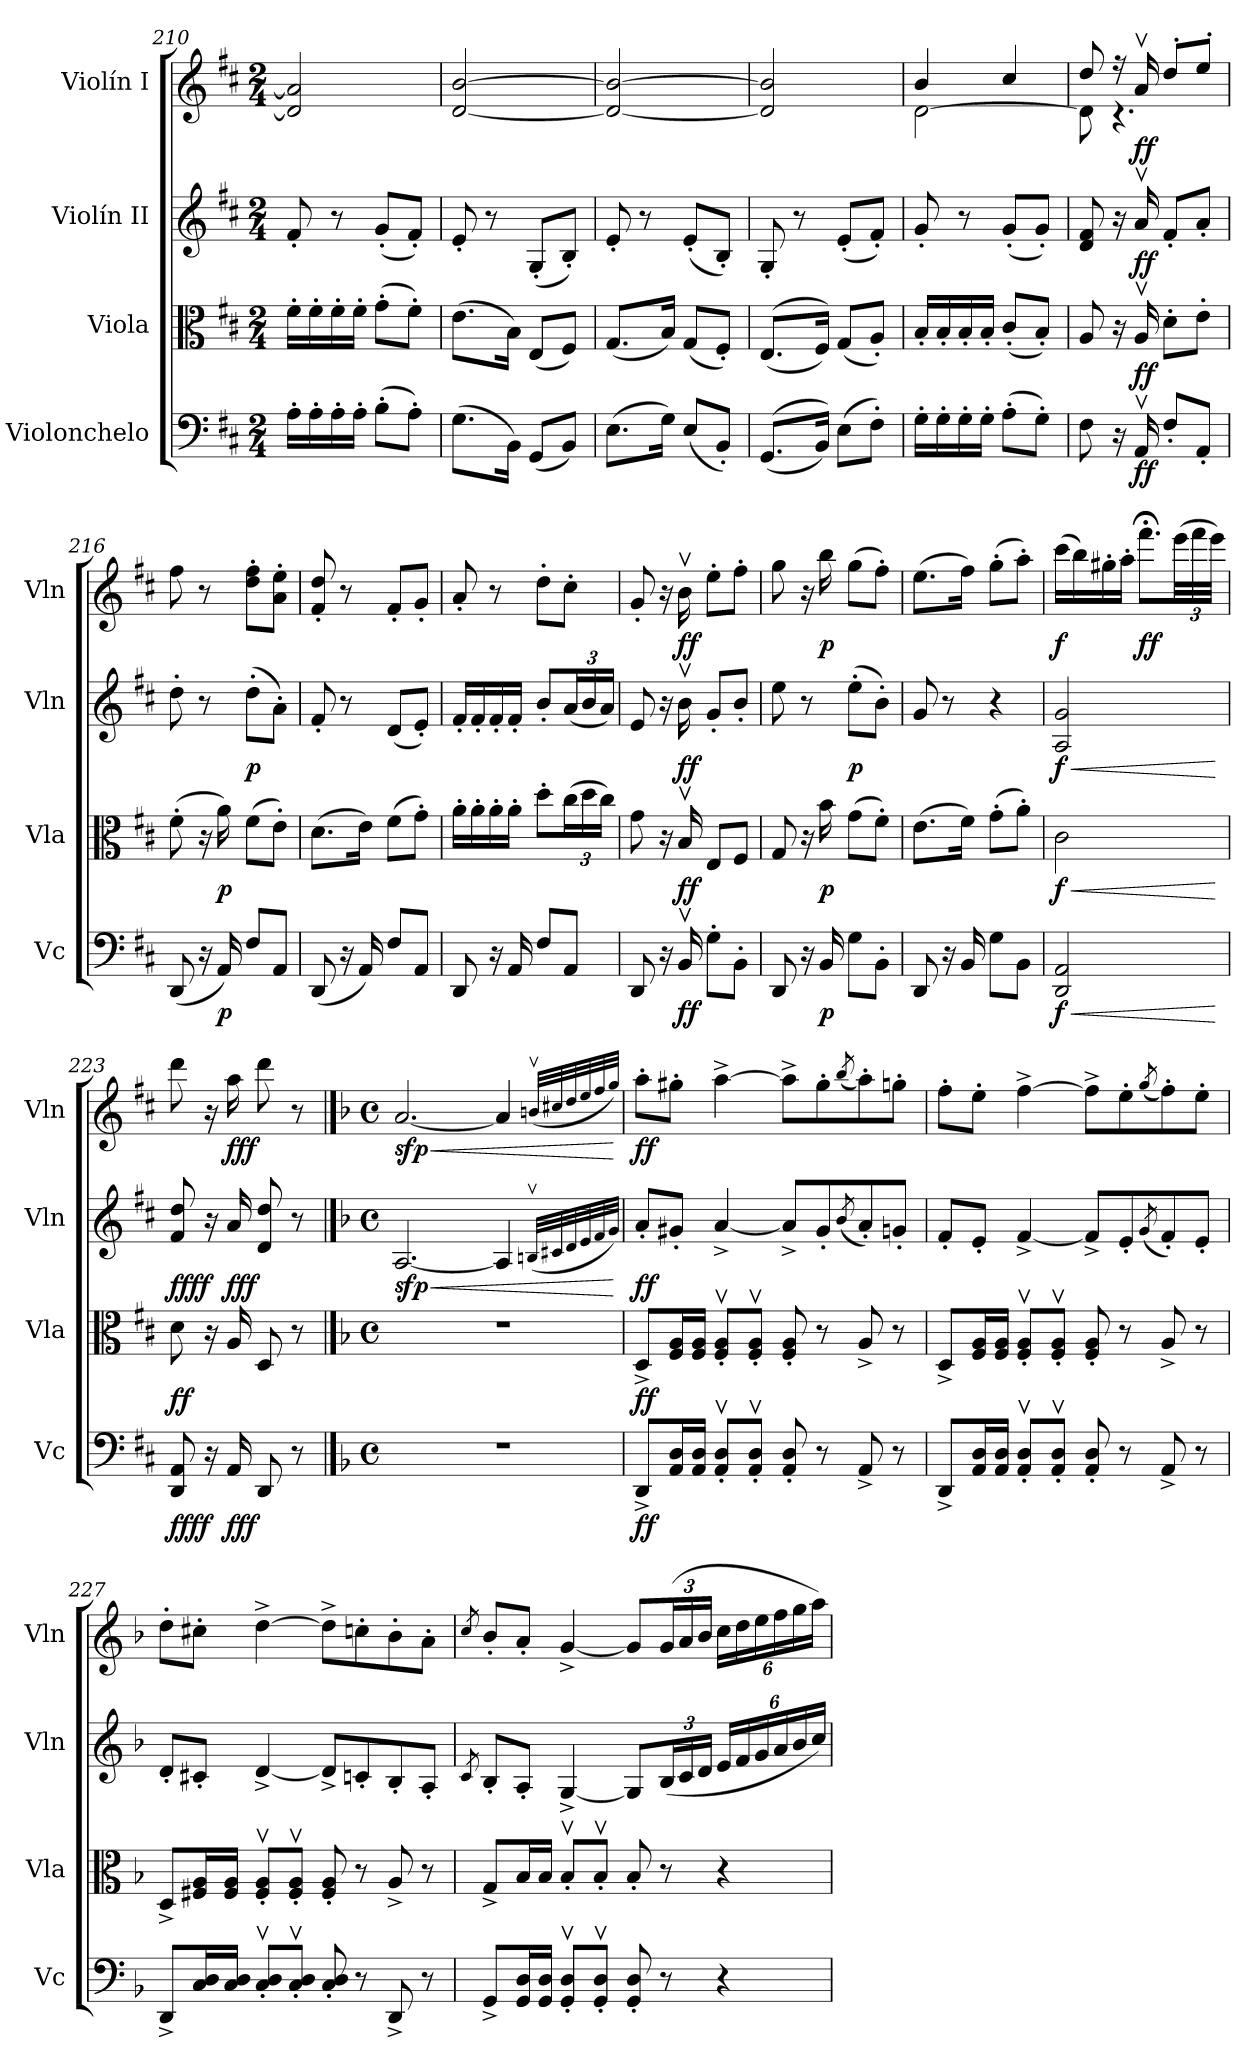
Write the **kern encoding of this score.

**kern	**dynam	**kern	**dynam	**kern	**dynam	**kern	**dynam
*part4	*part4	*part3	*part3	*part2	*part2	*part1	*part1
*staff4	*staff4	*staff3	*staff3	*staff2	*staff2	*staff1	*staff1
*I"Violonchelo	*	*I"Viola	*	*I"Violín II	*	*I"Violín I	*
*I'Vc	*	*I'Vla	*	*I'Vln	*	*I'Vln	*
*clefF4	*	*clefC3	*	*clefG2	*	*clefG2	*
*k[f#c#]	*	*k[f#c#]	*	*k[f#c#]	*	*k[f#c#]	*
*M2/4	*	*M2/4	*	*M2/4	*	*M2/4	*
=210	=210	=210	=210	=210	=210	=210	=210
16A'\LL	.	16f#'\LL	.	8f#'/	.	2d/] 2a/]	.
16A'\	.	16f#'\	.	.	.	.	.
16A'\	.	16f#'\	.	8r	.	.	.
16A'\JJ	.	16f#'\JJ	.	.	.	.	.
(8B'\L	.	(8g'\L	.	(8g'/L	.	.	.
8A'\J)	.	8f#'\J)	.	8f#'/J)	.	.	.
=211	=211	=211	=211	=211	=211	=211	=211
(8.G\L	.	(8.e\L	.	8e'/	.	[2d/ [2b/	.
.	.	.	.	8r	.	.	.
16BB\Jk)	.	16B\Jk)	.	.	.	.	.
(8GG/L	.	(8E/L	.	(8G'/L	.	.	.
8BB/J)	.	8F#/J)	.	8B'/J)	.	.	.
=212	=212	=212	=212	=212	=212	=212	=212
(8.E\L	.	(8.G/L	.	8e'/	.	2d/_ 2b/_	.
.	.	.	.	8r	.	.	.
16G\Jk)	.	16B/Jk)	.	.	.	.	.
(8E/L	.	(8G/L	.	(8e'/L	.	.	.
8BB'/J)	.	8F#'/J)	.	8B'/J)	.	.	.
=213	=213	=213	=213	=213	=213	=213	=213
((8.GG/L	.	((8.E/L	.	8G'/	.	2d/] 2b/]	.
.	.	.	.	8r	.	.	.
16BB/Jk))	.	16F#/Jk))	.	.	.	.	.
(8E\L	.	(8G/L	.	(8e'/L	.	.	.
8F#'\J)	.	8A'/J)	.	8f#'/J)	.	.	.
=214	=214	=214	=214	=214	=214	=214	=214
*	*	*	*	*	*	*^	*
16G'\LL	.	16B'/LL	.	8g'/	.	[2d\	4b/	.
16G'\	.	16B'/	.	.	.	.	.	.
16G'\	.	16B'/	.	8r	.	.	.	.
16G'\JJ	.	16B'/JJ	.	.	.	.	.	.
(8A'\L	.	(8c#'/L	.	(8g'/L	.	.	4cc#/	.
8G'\J)	.	8B'/J)	.	8g'/J)	.	.	.	.
=215	=215	=215	=215	=215	=215	=215	=215	=215
8F#\	.	8A/	.	8d/ 8f#/	.	8d\]	8dd/	.
16r	.	16r	.	16r	.	16r	4.r	.
!	!LO:DY:b	!	!LO:DY:b	!	!LO:DY:b	!	!	!LO:DY:b
16AAv/	ff	16Av/	ff	16av/	ff	16av/	.	ff
8F#'/L	.	8d'\L	.	8f#'/L	.	8dd'/L	.	.
8AA'/J	.	8e'\J	.	8a'/J	.	8ee'/J	.	.
*	*	*	*	*	*	*v	*v	*
!!LO:PB:g=z
=216	=216	=216	=216	=216	=216	=216	=216
(8DD/	.	(8f#'\	.	8dd'\	.	8ff#\	.
16r	.	16r	.	8r	.	8r	.
!	!LO:DY:b	!	!LO:DY:b	!	!	!	!
16AA/)	p	16a\)	p	.	.	.	.
!	!	!	!	!	!LO:DY:b	!	!
8F#/L	.	(8f#\L	.	(8dd'\L	p	8dd\' 8ff#\'L	.
8AA/J	.	8e'\J)	.	8a'\J)	.	8a\' 8ee\'J	.
=217	=217	=217	=217	=217	=217	=217	=217
(8DD/	.	(8.d\L	.	8f#'/	.	8f#/' 8dd/'	.
16r	.	.	.	8r	.	8r	.
16AA/)	.	16e\Jk)	.	.	.	.	.
8F#/L	.	(8f#\L	.	(8d/L	.	8f#'/L	.
8AA/J	.	8g'\J)	.	8e'/J)	.	8g'/J	.
=218	=218	=218	=218	=218	=218	=218	=218
8DD/	.	16a'\LL	.	16f#'/LL	.	8a'/	.
.	.	16a'\	.	16f#'/	.	.	.
16r	.	16a'\	.	16f#'/	.	8r	.
16AA/	.	16a'\JJ	.	16f#'/JJ	.	.	.
8F#/L	.	8dd'\L	.	8b'/L	.	8dd'\L	.
*	*	*Xbrackettup	*	*Xbrackettup	*	*	*
8AA/J	.	(24cc#\L	.	(24a/L	.	8cc#'\J	.
.	.	24dd\	.	24b/	.	.	.
.	.	24cc#\JJ)	.	24a/JJ)	.	.	.
=219	=219	=219	=219	=219	=219	=219	=219
8DD/	.	8g\	.	8e/	.	8g'/	.
16r	.	16r	.	16r	.	16r	.
!	!LO:DY:b	!	!LO:DY:b	!	!LO:DY:b	!	!LO:DY:b
16BBv/	ff	16Bv/	ff	16bv\	ff	16bv\	ff
8G'\L	.	8E/L	.	8g'/L	.	8ee'\L	.
8BB'\J	.	8F#/J	.	8b'/J	.	8ff#'\J	.
=220	=220	=220	=220	=220	=220	=220	=220
8DD/	.	8G/	.	8ee\	.	8gg\	.
16r	.	16r	.	8r	.	16r	.
!	!LO:DY:b	!	!LO:DY:b	!	!	!	!LO:DY:b
16BB/	p	16b\	p	.	.	16bb\	p
!	!	!	!	!	!LO:DY:b	!	!
8G\L	.	(8g\L	.	(8ee'\L	p	(8gg\L	.
8BB'\J	.	8f#'\J)	.	8b'\J)	.	8ff#'\J)	.
=221	=221	=221	=221	=221	=221	=221	=221
8DD/	.	(8.e\L	.	8g/	.	(8.ee\L	.
16r	.	.	.	8r	.	.	.
16BB/	.	16f#\Jk)	.	.	.	16ff#\Jk)	.
8G\L	.	(8g'\L	.	4r	.	(8gg'\L	.
8BB\J	.	8a'\J)	.	.	.	8aa'\J)	.
!!LO:LB:g=z
=222	=222	=222	=222	=222	=222	=222	=222
!	!LO:HP:b	!	!LO:HP:b	!	!LO:HP:b	!	!
!	!LO:DY:n=1:b	!	!LO:DY:n=1:b	!	!LO:DY:n=1:b	!	!LO:DY:b
2DD/ 2AA/	< f	2c#\	< f	2A/ 2g/	< f	(16ccc#\LL	f
.	.	.	.	.	.	16bb\)	.
.	.	.	.	.	.	16gg#X'\	.
.	.	.	.	.	.	16aa'\JJ	.
!	!	!	!	!	!	!	!LO:DY:b
.	.	.	.	.	.	8.fff#;<\L	ff
*	*	*	*	*	*	*Xbrackettup	*
.	.	.	.	.	.	(48eee\LL	.
.	.	.	.	.	.	48fff#\	.
.	.	.	.	.	.	48eee\JJJ)	.
.	[	.	[	.	[	.	.
=223	=223	=223	=223	=223	=223	=223	=223
!	!LO:DY:b	!	!	!	!	!	!
!	!LO:DY:n=1:b	!	!LO:DY:b	!	!LO:DY:b	!	!
!	!	!	!	!	!LO:DY:n=1:b	!	!
8DD/ 8AA/	ff ff	8d\	ff	8f#/ 8dd/	ff ff	8ddd\	.
16r	.	16r	.	16r	.	16r	.
!	!LO:DY:n=2:b	!	!	!	!LO:DY:n=2:b	!	!LO:DY:b
16AA/	fff	16A/	.	16a/	fff	16aa\	fff
8DD/	.	8D/	.	8d/ 8dd/	.	8ddd\	.
8r	.	8r	.	8r	.	8r	.
!!LO:PB:g=z
==224	==224	==224	==224	==224	==224	==224	==224
*k[b-]	*	*k[b-]	*	*k[b-]	*	*k[b-]	*
*M4/4	*	*M4/4	*	*M4/4	*	*M4/4	*
*met(c)	*	*met(c)	*	*met(c)	*	*met(c)	*
*	*	*	*	*	*	*MM100	*
!	!	!	!	!	!LO:HP:b	!	!LO:HP:b
!	!	!	!	!	!LO:DY:n=1:b	!	!LO:DY:n=1:b
1r	.	1r	.	[2.A/	< sfp	[2.a/	< sfp
.	.	.	.	4A/]	.	4a/]	.
.	.	.	.	(32qBnv/LLL	.	(32qbnv/LLL	.
.	.	.	.	32qc#X/	.	32qcc#X/	.
.	.	.	.	32qd/	.	32qdd/	.
.	.	.	.	32qe/	.	32qee/	.
.	.	.	.	32qf/	.	32qff/	.
.	.	.	.	32qg/JJJ)	.	32qgg/JJJ)	.
.	.	.	.	.	[	.	[
=225	=225	=225	=225	=225	=225	=225	=225
!	!LO:DY:b	!	!LO:DY:b	!	!LO:DY:b	!	!LO:DY:b
8DD^/L	ff	8D^/L	ff	8a'/L	ff	8aa'\L	ff
16AA/ 16D/L	.	16F/ 16A/L	.	8g#X'/J	.	8gg#X'\J	.
16AA/ 16D/JJ	.	16F/ 16A/JJ	.	.	.	.	.
8AA/v' 8D/v'L	.	8F/v' 8A/v'L	.	[4a^/	.	[4aa^\	.
8AA/v' 8D/v'J	.	8F/v' 8A/v'J	.	.	.	.	.
8AA/' 8D/'	.	8F/' 8A/'	.	8a^/L]	.	8aa^\L]	.
8r	.	8r	.	8g#'/	.	8gg#'\	.
.	.	.	.	(8qb-/	.	(8qbb-/	.
8AA^/	.	8A^/	.	8a'/)	.	8aa'\)	.
8r	.	8r	.	8gn'/J	.	8ggn'\J	.
=226	=226	=226	=226	=226	=226	=226	=226
8DD^/L	.	8D^/L	.	8f'/L	.	8ff'\L	.
16AA/ 16D/L	.	16F/ 16A/L	.	8e'/J	.	8ee'\J	.
16AA/ 16D/JJ	.	16F/ 16A/JJ	.	.	.	.	.
8AA/v' 8D/v'L	.	8F/v' 8A/v'L	.	[4f^/	.	[4ff^\	.
8AA/v' 8D/v'J	.	8F/v' 8A/v'J	.	.	.	.	.
8AA/' 8D/'	.	8F/' 8A/'	.	8f^/L]	.	8ff^\L]	.
8r	.	8r	.	8e'/	.	8ee'\	.
.	.	.	.	(8qg/	.	(8qgg/	.
8AA^/	.	8A^/	.	8f'/)	.	8ff'\)	.
8r	.	8r	.	8e'/J	.	8ee'\J	.
!!LO:LB:g=z
=227	=227	=227	=227	=227	=227	=227	=227
8DD^/L	.	8D^/L	.	8d'/L	.	8dd'\L	.
16C/ 16D/L	.	16F#X/ 16A/L	.	8c#X'/J	.	8cc#X'\J	.
16C/ 16D/JJ	.	16F#/ 16A/JJ	.	.	.	.	.
8C/v' 8D/v'L	.	8F#/v' 8A/v'L	.	[4d^/	.	[4dd^\	.
8C/v' 8D/v'J	.	8F#/v' 8A/v'J	.	.	.	.	.
8C/' 8D/'	.	8F#/' 8A/'	.	8d^/L]	.	8dd^\L]	.
8r	.	8r	.	8cn'/	.	8ccn'\	.
8DD^/	.	8A^/	.	8B-'/	.	8b-'\	.
8r	.	8r	.	8A'/J	.	8a'\J	.
=228	=228	=228	=228	=228	=228	=228	=228
.	.	.	.	8qc/	.	8qcc/	.
8GG^/L	.	8G^/L	.	8B-'/L	.	8b-'/L	.
16GG/ 16D/L	.	16B-/L	.	8A'/J	.	8a'/J	.
16GG/ 16D/JJ	.	16B-/JJ	.	.	.	.	.
8GG/v' 8D/v'L	.	8B-v'/L	.	[4G^/	.	[4g^/	.
8GG/v' 8D/v'J	.	8B-v'/J	.	.	.	.	.
8GG/' 8D/'	.	8B-'/	.	8G/L]	.	8g/L]	.
8r	.	8r	.	(24B-/L	.	(24g/L	.
.	.	.	.	24c/	.	24a/	.
.	.	.	.	24d/JJ	.	24b-/JJ	.
4r	.	4r	.	24e/LL	.	24cc\LL	.
.	.	.	.	24f/	.	24dd\	.
.	.	.	.	24g/	.	24ee\	.
.	.	.	.	24a/	.	24ff\	.
.	.	.	.	24b-/	.	24gg\	.
.	.	.	.	24cc/JJ)	.	24aa\JJ)	.
=	=	=	=	=	=	=	=
*-	*-	*-	*-	*-	*-	*-	*-
